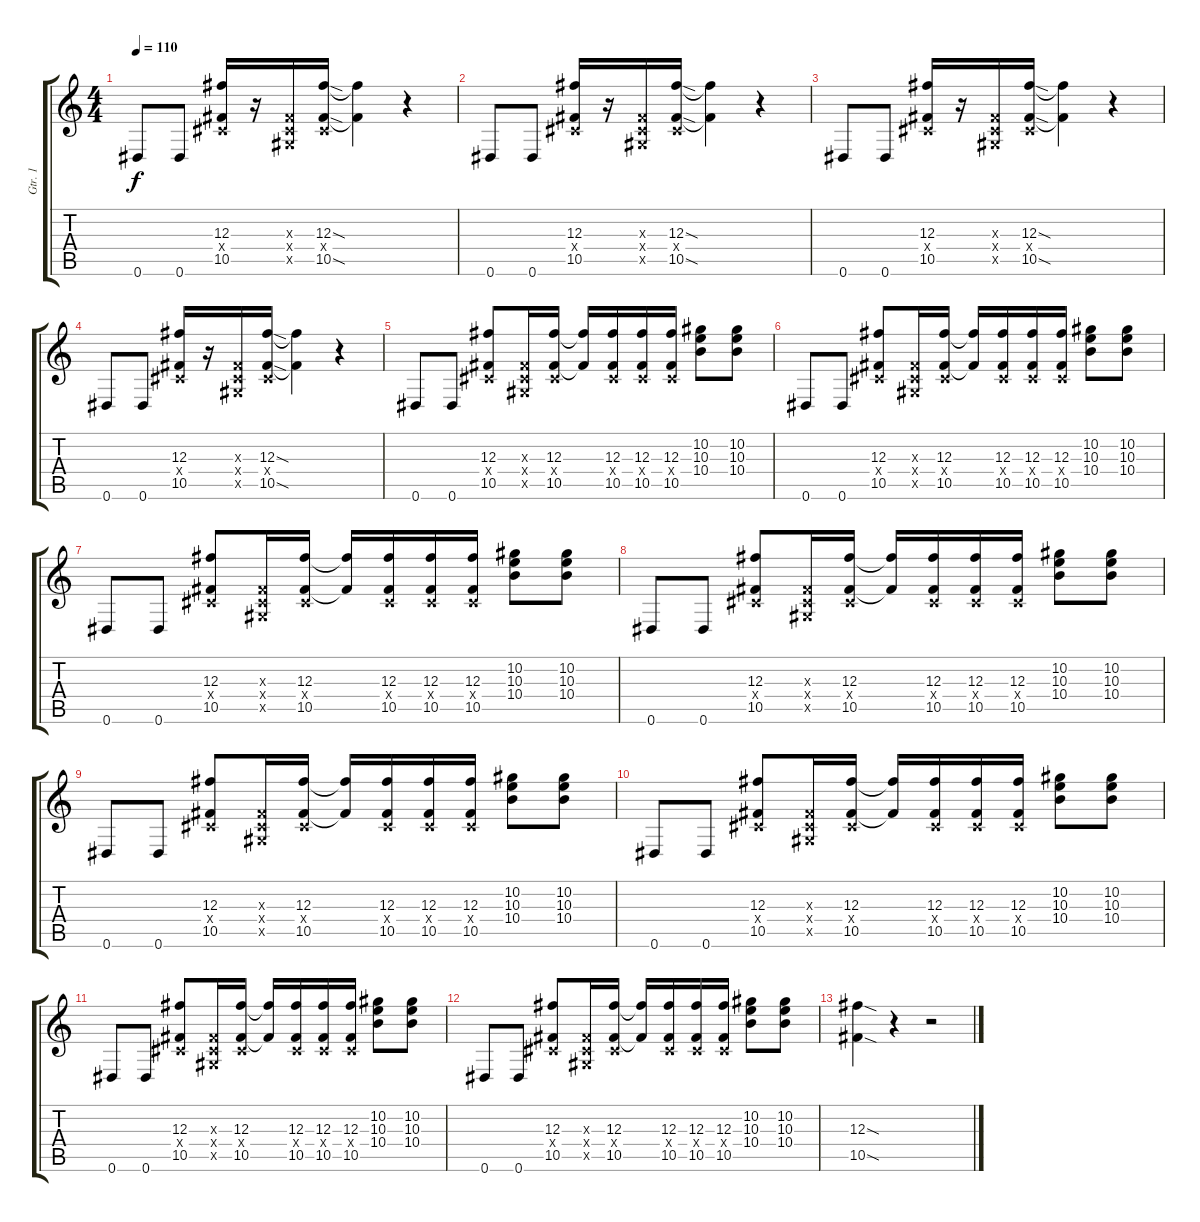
\track ("Gtr. 1" "Gtr. 1") {instrument distortionguitar}
\staff {score tabs}
\tuning (Eb4 Bb3 Gb3 Db3 Ab2 Eb2) {hide}
\ts (4 4)
\tempo 110
\clef g2
\ks c
0.6.8{dy f} 0.6.8 (12.3 0.4{x} 10.5).16 r.16 (0.3{x} 0.4{x} 0.5{x}).16 (12.3{sod} 0.4{x} 10.5{sod}).16 (12.3{t} 10.5{t}).4 r.4 |
0.6.8 0.6.8 (12.3 0.4{x} 10.5).16 r.16 (0.3{x} 0.4{x} 0.5{x}).16 (12.3{sod} 0.4{x} 10.5{sod}).16 (12.3{t} 10.5{t}).4 r.4 |
0.6.8 0.6.8 (12.3 0.4{x} 10.5).16 r.16 (0.3{x} 0.4{x} 0.5{x}).16 (12.3{sod} 0.4{x} 10.5{sod}).16 (12.3{t} 10.5{t}).4 r.4 |
0.6.8 0.6.8 (12.3 0.4{x} 10.5).16 r.16 (0.3{x} 0.4{x} 0.5{x}).16 (12.3{sod} 0.4{x} 10.5{sod}).16 (12.3{t} 10.5{t}).4 r.4 |
0.6.8 0.6.8 (12.3 0.4{x} 10.5).8 (0.3{x} 0.4{x} 0.5{x}).16 (12.3 0.4{x} 10.5).16 (12.3{t} 10.5{t}).16 (12.3 0.4{x} 10.5).16 (12.3 0.4{x} 10.5).16 (12.3 0.4{x} 10.5).16 (10.2 10.3 10.4).8 (10.2 10.3 10.4).8 |
0.6.8 0.6.8 (12.3 0.4{x} 10.5).8 (0.3{x} 0.4{x} 0.5{x}).16 (12.3 0.4{x} 10.5).16 (12.3{t} 10.5{t}).16 (12.3 0.4{x} 10.5).16 (12.3 0.4{x} 10.5).16 (12.3 0.4{x} 10.5).16 (10.2 10.3 10.4).8 (10.2 10.3 10.4).8 |
0.6.8 0.6.8 (12.3 0.4{x} 10.5).8 (0.3{x} 0.4{x} 0.5{x}).16 (12.3 0.4{x} 10.5).16 (12.3{t} 10.5{t}).16 (12.3 0.4{x} 10.5).16 (12.3 0.4{x} 10.5).16 (12.3 0.4{x} 10.5).16 (10.2 10.3 10.4).8 (10.2 10.3 10.4).8 |
0.6.8 0.6.8 (12.3 0.4{x} 10.5).8 (0.3{x} 0.4{x} 0.5{x}).16 (12.3 0.4{x} 10.5).16 (12.3{t} 10.5{t}).16 (12.3 0.4{x} 10.5).16 (12.3 0.4{x} 10.5).16 (12.3 0.4{x} 10.5).16 (10.2 10.3 10.4).8 (10.2 10.3 10.4).8 |
0.6.8 0.6.8 (12.3 0.4{x} 10.5).8 (0.3{x} 0.4{x} 0.5{x}).16 (12.3 0.4{x} 10.5).16 (12.3{t} 10.5{t}).16 (12.3 0.4{x} 10.5).16 (12.3 0.4{x} 10.5).16 (12.3 0.4{x} 10.5).16 (10.2 10.3 10.4).8 (10.2 10.3 10.4).8 |
0.6.8 0.6.8 (12.3 0.4{x} 10.5).8 (0.3{x} 0.4{x} 0.5{x}).16 (12.3 0.4{x} 10.5).16 (12.3{t} 10.5{t}).16 (12.3 0.4{x} 10.5).16 (12.3 0.4{x} 10.5).16 (12.3 0.4{x} 10.5).16 (10.2 10.3 10.4).8 (10.2 10.3 10.4).8 |
0.6.8 0.6.8 (12.3 0.4{x} 10.5).8 (0.3{x} 0.4{x} 0.5{x}).16 (12.3 0.4{x} 10.5).16 (12.3{t} 10.5{t}).16 (12.3 0.4{x} 10.5).16 (12.3 0.4{x} 10.5).16 (12.3 0.4{x} 10.5).16 (10.2 10.3 10.4).8 (10.2 10.3 10.4).8 |
0.6.8 0.6.8 (12.3 0.4{x} 10.5).8 (0.3{x} 0.4{x} 0.5{x}).16 (12.3 0.4{x} 10.5).16 (12.3{t} 10.5{t}).16 (12.3 0.4{x} 10.5).16 (12.3 0.4{x} 10.5).16 (12.3 0.4{x} 10.5).16 (10.2 10.3 10.4).8 (10.2 10.3 10.4).8 |
(12.3{sod} 10.5{sod}).4 r.4 r.2
